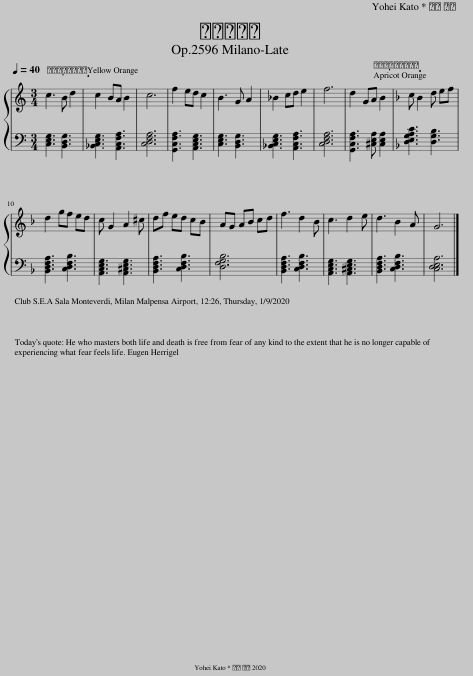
X:1
%%score { 1 | 2 }
L:1/8
Q:1/4=40
M:3/4
I:linebreak $
K:C
V:1 treble
V:2 bass
V:1
 c3 B d2 | c2 BA B2 | c6 | f2 ed c2 | B3 G A2 | %5
 _B2 cd e2 | f6 | d2 GA B2 |[K:F] c B2 d ef |$ d2 gf ed | %10
 c G2 A2 ^c | df ed cB | AG AB cd | f3 d2 B | c3 d2 e | %15
 d3 B2 A | G6 |] %17
V:2
 [C,E,G,]3 [B,,D,G,]3 | [_B,,C,E,G,]3 [A,,C,F,A,]3 | [C,D,F,A,]6 | [G,,C,F,A,]3 [A,,C,E,G,]3 | [C,E,G,]3 [B,,D,G,]3 | %5
 [_B,,C,E,G,]3 [A,,C,F,A,]3 | [C,D,F,A,]6 | [G,,C,F,A,]3 [^C,E,A,] [C,E,A,]2 |[K:F] [D,E,G,A,C]3 [D,G,B,]3 |$ [B,,D,F,A,]3 [C,D,F,B,]3 | %10
 [A,,C,E,G,]3 [A,,^C,E,G,]3 | [B,,D,F,A,]3 [C,D,F,B,]3 | [D,F,G,B,]6 | [B,,D,F,A,]3 [C,D,F,B,]3 | [A,,C,E,G,]3 [A,,^C,E,G,]3 | %15
 [B,,D,F,A,]3 [C,D,F,B,]3 | [C,D,E,A,]6 |] %17
